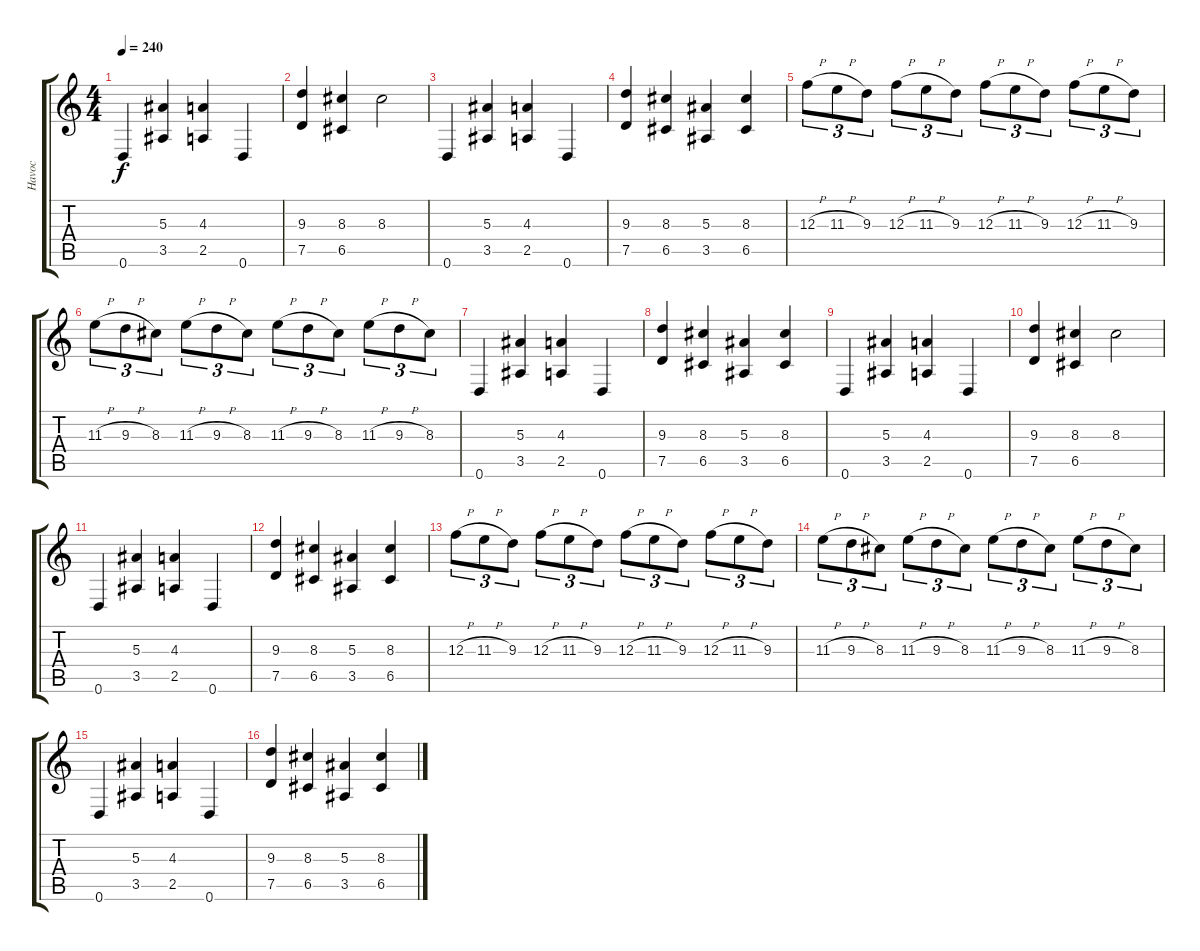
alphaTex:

\track ("Havoc" "Havoc") {instrument distortionguitar}
\staff {score tabs}
\tuning (D4 A3 F3 C3 G2 D2) {hide}
\ts (4 4)
\tempo 240
\clef g2
\ks c
0.6.4{dy f} (5.3 3.5).4 (4.3 2.5).4 0.6.4 |
(9.3 7.5).4 (8.3 6.5).4 8.3.2 |
0.6.4 (5.3 3.5).4 (4.3 2.5).4 0.6.4 |
(9.3 7.5).4 (8.3 6.5).4 (5.3 3.5).4 (8.3 6.5).4 |
12.3{h}.8{tu (3 2)} 11.3{h}.8{tu (3 2)} 9.3.8{tu (3 2)} 12.3{h}.8{tu (3 2)} 11.3{h}.8{tu (3 2)} 9.3.8{tu (3 2)} 12.3{h}.8{tu (3 2)} 11.3{h}.8{tu (3 2)} 9.3.8{tu (3 2)} 12.3{h}.8{tu (3 2)} 11.3{h}.8{tu (3 2)} 9.3.8{tu (3 2)} |
11.3{h}.8{tu (3 2)} 9.3{h}.8{tu (3 2)} 8.3.8{tu (3 2)} 11.3{h}.8{tu (3 2)} 9.3{h}.8{tu (3 2)} 8.3.8{tu (3 2)} 11.3{h}.8{tu (3 2)} 9.3{h}.8{tu (3 2)} 8.3.8{tu (3 2)} 11.3{h}.8{tu (3 2)} 9.3{h}.8{tu (3 2)} 8.3.8{tu (3 2)} |
0.6.4 (5.3 3.5).4 (4.3 2.5).4 0.6.4 |
(9.3 7.5).4 (8.3 6.5).4 (5.3 3.5).4 (8.3 6.5).4 |
0.6.4 (5.3 3.5).4 (4.3 2.5).4 0.6.4 |
(9.3 7.5).4 (8.3 6.5).4 8.3.2 |
0.6.4 (5.3 3.5).4 (4.3 2.5).4 0.6.4 |
(9.3 7.5).4 (8.3 6.5).4 (5.3 3.5).4 (8.3 6.5).4 |
12.3{h}.8{tu (3 2)} 11.3{h}.8{tu (3 2)} 9.3.8{tu (3 2)} 12.3{h}.8{tu (3 2)} 11.3{h}.8{tu (3 2)} 9.3.8{tu (3 2)} 12.3{h}.8{tu (3 2)} 11.3{h}.8{tu (3 2)} 9.3.8{tu (3 2)} 12.3{h}.8{tu (3 2)} 11.3{h}.8{tu (3 2)} 9.3.8{tu (3 2)} |
11.3{h}.8{tu (3 2)} 9.3{h}.8{tu (3 2)} 8.3.8{tu (3 2)} 11.3{h}.8{tu (3 2)} 9.3{h}.8{tu (3 2)} 8.3.8{tu (3 2)} 11.3{h}.8{tu (3 2)} 9.3{h}.8{tu (3 2)} 8.3.8{tu (3 2)} 11.3{h}.8{tu (3 2)} 9.3{h}.8{tu (3 2)} 8.3.8{tu (3 2)} |
0.6.4 (5.3 3.5).4 (4.3 2.5).4 0.6.4 |
(9.3 7.5).4 (8.3 6.5).4 (5.3 3.5).4 (8.3 6.5).4
